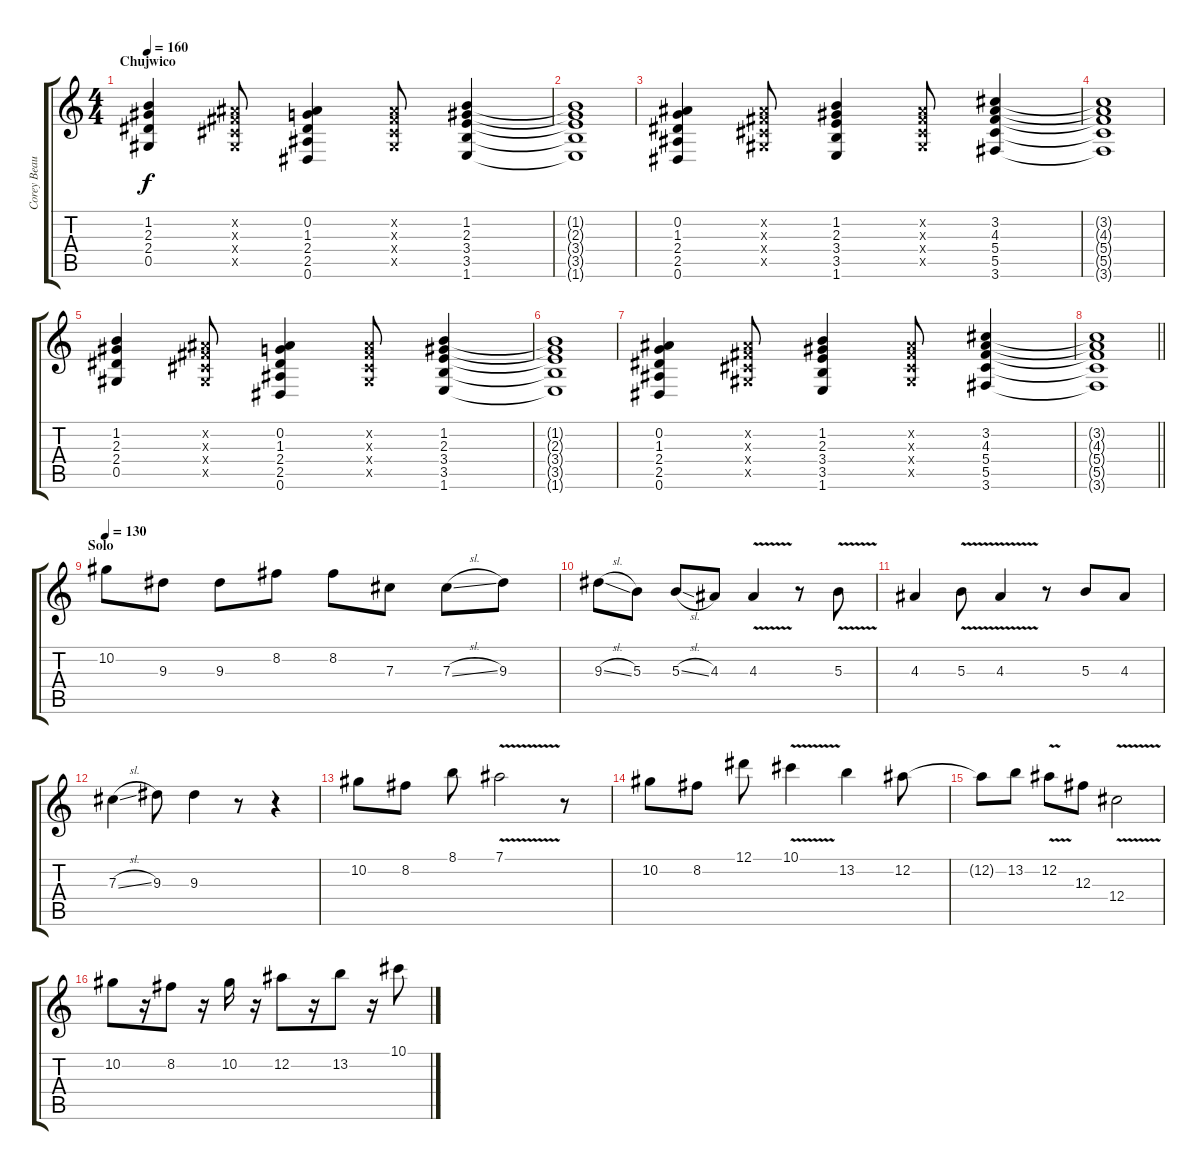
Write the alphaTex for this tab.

\track ("Corey Beaulieu" "Corey Beau") {instrument acousticguitarsteel}
\staff {score tabs}
\tuning (Eb4 Bb3 Gb3 Db3 Ab2 Eb2) {hide}
\ts (4 4)
\section ("" "Chujwico")
\tempo 160
\clef g2
\ks c
(1.2 2.3 2.4 0.5).4{dy f} (0.2{x} 0.3{x} 0.4{x} 0.5{x}).8 (0.2 1.3 2.4 2.5 0.6).4 (0.2{x} 0.3{x} 0.4{x} 0.5{x}).8 (1.2 2.3 3.4 3.5 1.6).4 |
(1.2{t} 2.3{t} 3.4{t} 3.5{t} 1.6{t}).1 |
(0.2 1.3 2.4 2.5 0.6).4 (0.2{x} 0.3{x} 0.4{x} 0.5{x}).8 (1.2 2.3 3.4 3.5 1.6).4 (0.2{x} 0.3{x} 0.4{x} 0.5{x}).8 (3.2 4.3 5.4 5.5 3.6).4 |
(3.2{t} 4.3{t} 5.4{t} 5.5{t} 3.6{t}).1 |
(1.2 2.3 2.4 0.5).4 (0.2{x} 0.3{x} 0.4{x} 0.5{x}).8 (0.2 1.3 2.4 2.5 0.6).4 (0.2{x} 0.3{x} 0.4{x} 0.5{x}).8 (1.2 2.3 3.4 3.5 1.6).4 |
(1.2{t} 2.3{t} 3.4{t} 3.5{t} 1.6{t}).1 |
(0.2 1.3 2.4 2.5 0.6).4 (0.2{x} 0.3{x} 0.4{x} 0.5{x}).8 (1.2 2.3 3.4 3.5 1.6).4 (0.2{x} 0.3{x} 0.4{x} 0.5{x}).8 (3.2 4.3 5.4 5.5 3.6).4 |
\barLineRight lightlight
(3.2{t} 4.3{t} 5.4{t} 5.5{t} 3.6{t}).1 |
\section ("" "Solo")
\tempo 130
10.2.8 9.3.8 9.3.8 8.2.8 8.2.8 7.3.8 7.3{sl}.8 9.3.8 |
9.3{sl}.8 5.3.8 5.3{sl}.8 4.3.8 4.3{v}.4 r.8 5.3{v}.8 |
4.3.4 5.3{v}.8 4.3{v}.4 r.8 5.3.8 4.3.8 |
7.3{sl}.4 9.3.8 9.3.4 r.8 r.4 |
10.2.8 8.2.8 8.1.8 7.1{v}.2 r.8 |
10.2.8 8.2.8 12.1.8 10.1{v}.4 13.2.4 12.2.8 |
12.2{t}.8 13.2.8 12.2{v}.8 12.3.8 12.4{v}.2 |
10.2.8 r.16 8.2.8 r.16 10.2.16 r.16 12.2.8 r.16 13.2.8 r.16 10.1.8
